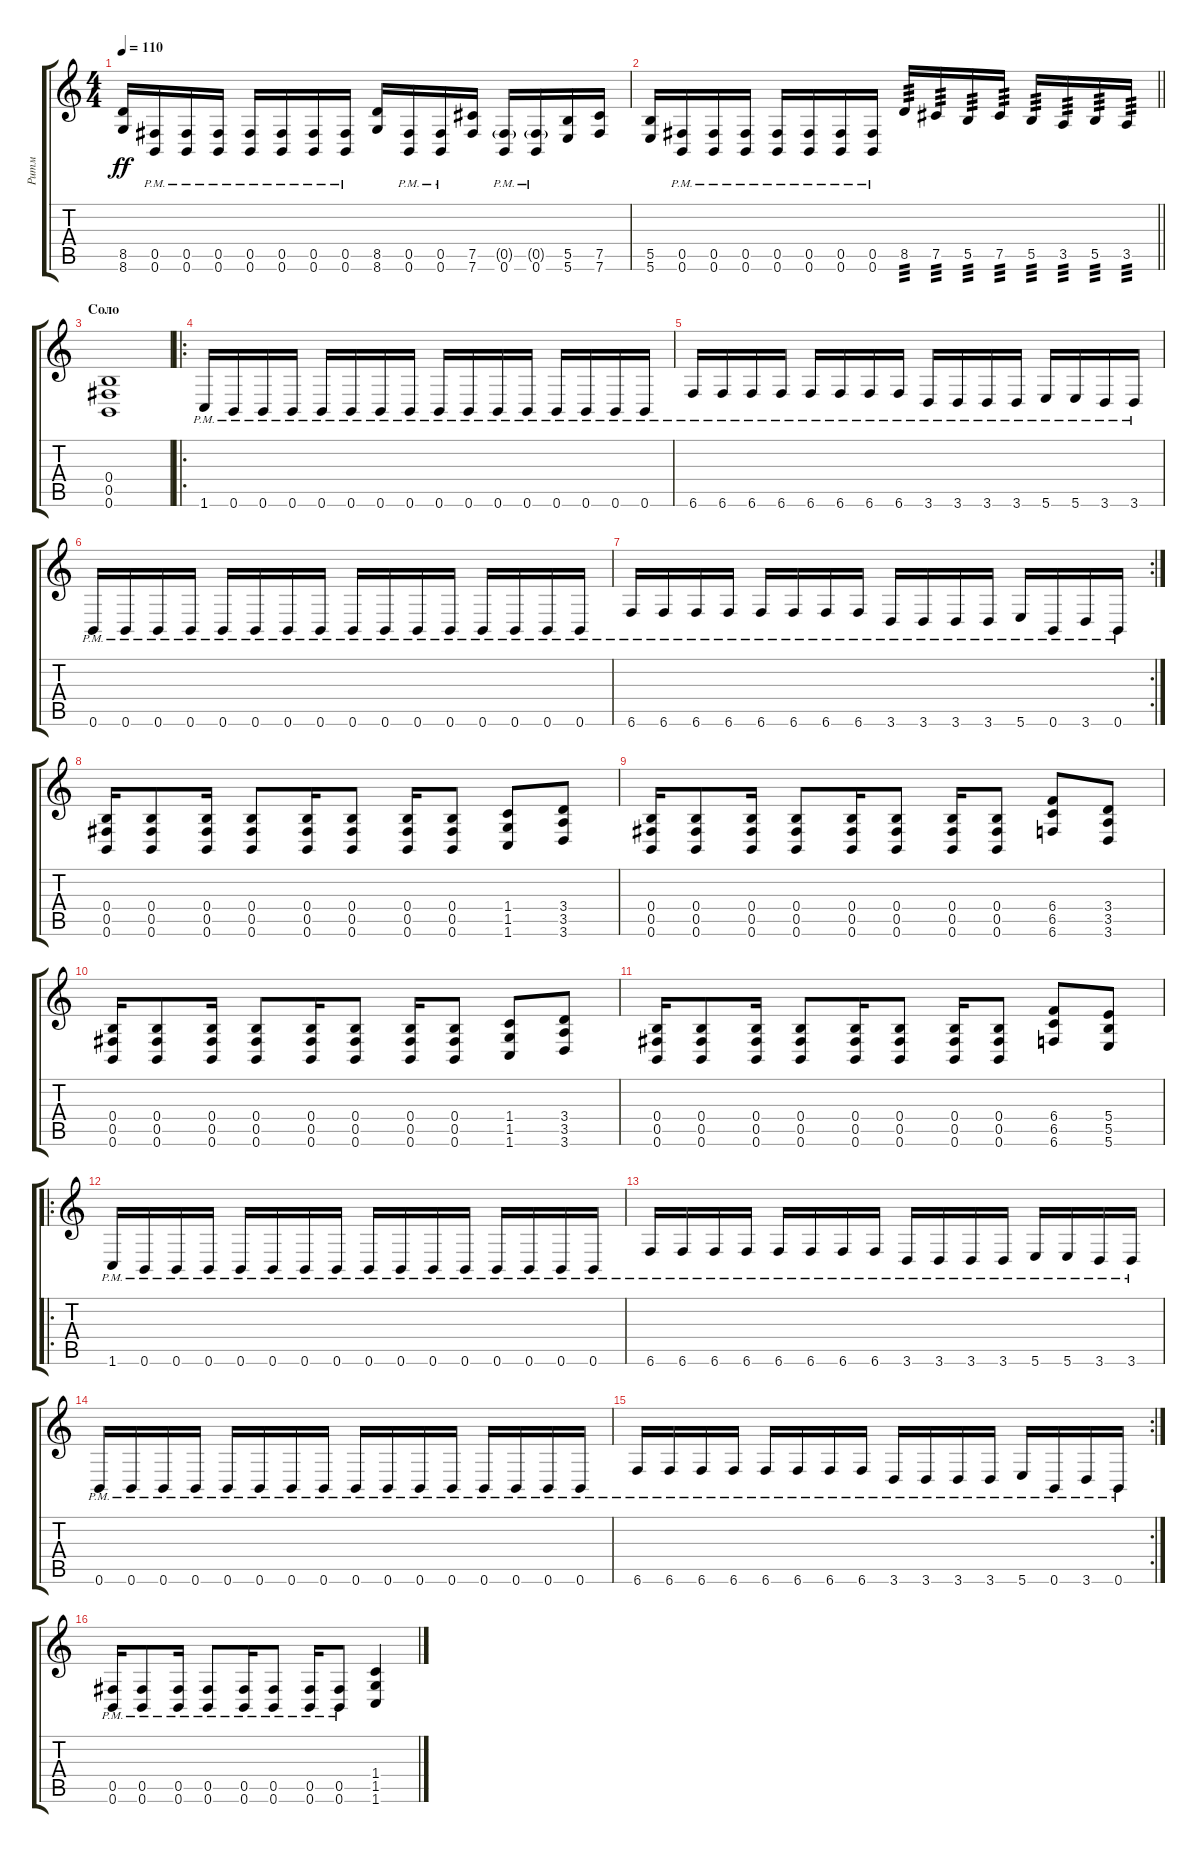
\track ("Ритм" "Ритм") {instrument distortionguitar}
\staff {score tabs}
\tuning (Db4 Ab3 E3 B2 Gb2 B1) {hide}
\ts (4 4)
\tempo 110
\clef g2
\ks c
(8.5 8.6).16{dy ff} (0.5{pm} 0.6{pm}).16 (0.5{pm} 0.6{pm}).16 (0.5{pm} 0.6{pm}).16 (0.5{pm} 0.6{pm}).16 (0.5{pm} 0.6{pm}).16 (0.5{pm} 0.6{pm}).16 (0.5{pm} 0.6{pm}).16 (8.5 8.6).16 (0.5{pm} 0.6{pm}).16 (0.5{pm} 0.6{pm}).16 (7.5 7.6).16 (0.5{g} 0.6{pm}).16 (0.5{g} 0.6{pm}).16 (5.5 5.6).16 (7.5 7.6).16 |
\barLineRight lightlight
(5.5 5.6).16 (0.5{pm} 0.6{pm}).16 (0.5{pm} 0.6{pm}).16 (0.5{pm} 0.6{pm}).16 (0.5{pm} 0.6{pm}).16 (0.5{pm} 0.6{pm}).16 (0.5{pm} 0.6{pm}).16 (0.5{pm} 0.6{pm}).16 8.5.16{tp 3} 7.5.16{tp 3} 5.5.16{tp 3} 7.5.16{tp 3} 5.5.16{tp 3} 3.5.16{tp 3} 5.5.16{tp 3} 3.5.16{tp 3} |
\section ("" "Соло")
(0.4 0.5 0.6).1 |
\ro
1.6{pm}.16 0.6{pm}.16 0.6{pm}.16 0.6{pm}.16 0.6{pm}.16 0.6{pm}.16 0.6{pm}.16 0.6{pm}.16 0.6{pm}.16 0.6{pm}.16 0.6{pm}.16 0.6{pm}.16 0.6{pm}.16 0.6{pm}.16 0.6{pm}.16 0.6{pm}.16 |
6.6{pm}.16 6.6{pm}.16 6.6{pm}.16 6.6{pm}.16 6.6{pm}.16 6.6{pm}.16 6.6{pm}.16 6.6{pm}.16 3.6{pm}.16 3.6{pm}.16 3.6{pm}.16 3.6{pm}.16 5.6{pm}.16 5.6{pm}.16 3.6{pm}.16 3.6{pm}.16 |
0.6{pm}.16 0.6{pm}.16 0.6{pm}.16 0.6{pm}.16 0.6{pm}.16 0.6{pm}.16 0.6{pm}.16 0.6{pm}.16 0.6{pm}.16 0.6{pm}.16 0.6{pm}.16 0.6{pm}.16 0.6{pm}.16 0.6{pm}.16 0.6{pm}.16 0.6{pm}.16 |
\rc 2
6.6{pm}.16 6.6{pm}.16 6.6{pm}.16 6.6{pm}.16 6.6{pm}.16 6.6{pm}.16 6.6{pm}.16 6.6{pm}.16 3.6{pm}.16 3.6{pm}.16 3.6{pm}.16 3.6{pm}.16 5.6{pm}.16 0.6{pm}.16 3.6{pm}.16 0.6{pm}.16 |
(0.4 0.5 0.6).16 (0.4 0.5 0.6).8 (0.4 0.5 0.6).16 (0.4 0.5 0.6).8 (0.4 0.5 0.6).16 (0.4 0.5 0.6).8 (0.4 0.5 0.6).16 (0.4 0.5 0.6).8 (1.4 1.5 1.6).8 (3.4 3.5 3.6).8 |
(0.4 0.5 0.6).16 (0.4 0.5 0.6).8 (0.4 0.5 0.6).16 (0.4 0.5 0.6).8 (0.4 0.5 0.6).16 (0.4 0.5 0.6).8 (0.4 0.5 0.6).16 (0.4 0.5 0.6).8 (6.4 6.5 6.6).8 (3.4 3.5 3.6).8 |
(0.4 0.5 0.6).16 (0.4 0.5 0.6).8 (0.4 0.5 0.6).16 (0.4 0.5 0.6).8 (0.4 0.5 0.6).16 (0.4 0.5 0.6).8 (0.4 0.5 0.6).16 (0.4 0.5 0.6).8 (1.4 1.5 1.6).8 (3.4 3.5 3.6).8 |
(0.4 0.5 0.6).16 (0.4 0.5 0.6).8 (0.4 0.5 0.6).16 (0.4 0.5 0.6).8 (0.4 0.5 0.6).16 (0.4 0.5 0.6).8 (0.4 0.5 0.6).16 (0.4 0.5 0.6).8 (6.4 6.5 6.6).8 (5.4 5.5 5.6).8 |
\ro
1.6{pm}.16 0.6{pm}.16 0.6{pm}.16 0.6{pm}.16 0.6{pm}.16 0.6{pm}.16 0.6{pm}.16 0.6{pm}.16 0.6{pm}.16 0.6{pm}.16 0.6{pm}.16 0.6{pm}.16 0.6{pm}.16 0.6{pm}.16 0.6{pm}.16 0.6{pm}.16 |
6.6{pm}.16 6.6{pm}.16 6.6{pm}.16 6.6{pm}.16 6.6{pm}.16 6.6{pm}.16 6.6{pm}.16 6.6{pm}.16 3.6{pm}.16 3.6{pm}.16 3.6{pm}.16 3.6{pm}.16 5.6{pm}.16 5.6{pm}.16 3.6{pm}.16 3.6{pm}.16 |
0.6{pm}.16 0.6{pm}.16 0.6{pm}.16 0.6{pm}.16 0.6{pm}.16 0.6{pm}.16 0.6{pm}.16 0.6{pm}.16 0.6{pm}.16 0.6{pm}.16 0.6{pm}.16 0.6{pm}.16 0.6{pm}.16 0.6{pm}.16 0.6{pm}.16 0.6{pm}.16 |
\rc 2
6.6{pm}.16 6.6{pm}.16 6.6{pm}.16 6.6{pm}.16 6.6{pm}.16 6.6{pm}.16 6.6{pm}.16 6.6{pm}.16 3.6{pm}.16 3.6{pm}.16 3.6{pm}.16 3.6{pm}.16 5.6{pm}.16 0.6{pm}.16 3.6{pm}.16 0.6{pm}.16 |
(0.5{pm} 0.6{pm}).16 (0.5{pm} 0.6{pm}).8 (0.5{pm} 0.6{pm}).16 (0.5{pm} 0.6{pm}).8 (0.5{pm} 0.6{pm}).16 (0.5{pm} 0.6{pm}).8 (0.5{pm} 0.6{pm}).16 (0.5{pm} 0.6{pm}).8 (1.4 1.5 1.6).4
